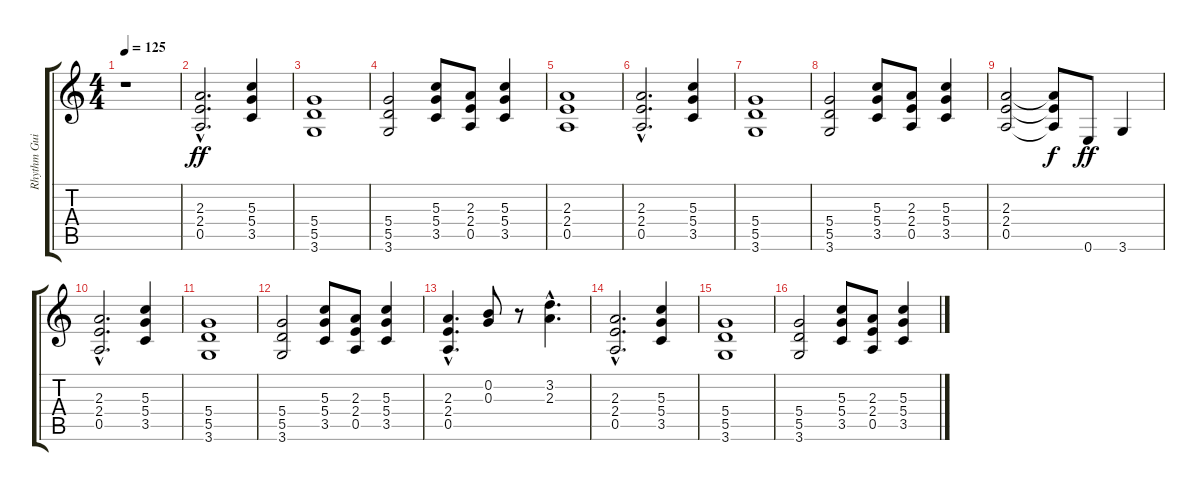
\track ("Rhythm Guitar" "Rhythm Gui") {instrument distortionguitar}
\staff {score tabs}
\tuning (E4 B3 G3 D3 A2 E2) {hide}
\ts (4 4)
\tempo 125
\clef g2
\ks c
r.1{dy ff instrument distortionguitar} |
(2.3{hac} 2.4{hac} 0.5{hac}).2{d} (5.3 5.4 3.5).4 |
(5.4 5.5 3.6).1 |
(5.4 5.5 3.6).2 (5.3 5.4 3.5).8 (2.3 2.4 0.5).8 (5.3 5.4 3.5).4 |
(2.3 2.4 0.5).1 |
(2.3{hac} 2.4{hac} 0.5{hac}).2{d} (5.3 5.4 3.5).4 |
(5.4 5.5 3.6).1 |
(5.4 5.5 3.6).2 (5.3 5.4 3.5).8 (2.3 2.4 0.5).8 (5.3 5.4 3.5).4 |
(2.3 2.4 0.5).2 (2.3{t} 2.4{t} 0.5{t}).8{dy f} 0.6.8{dy ff} 3.6.4 |
(2.3{hac} 2.4{hac} 0.5{hac}).2{d} (5.3 5.4 3.5).4 |
(5.4 5.5 3.6).1 |
(5.4 5.5 3.6).2 (5.3 5.4 3.5).8 (2.3 2.4 0.5).8 (5.3 5.4 3.5).4 |
(2.3{hac} 2.4{hac} 0.5{hac}).4{d} (0.2 0.3).8 r.8 (3.2{hac} 2.3{hac}).4{d} |
(2.3{hac} 2.4{hac} 0.5{hac}).2{d} (5.3 5.4 3.5).4 |
(5.4 5.5 3.6).1 |
(5.4 5.5 3.6).2 (5.3 5.4 3.5).8 (2.3 2.4 0.5).8 (5.3 5.4 3.5).4
